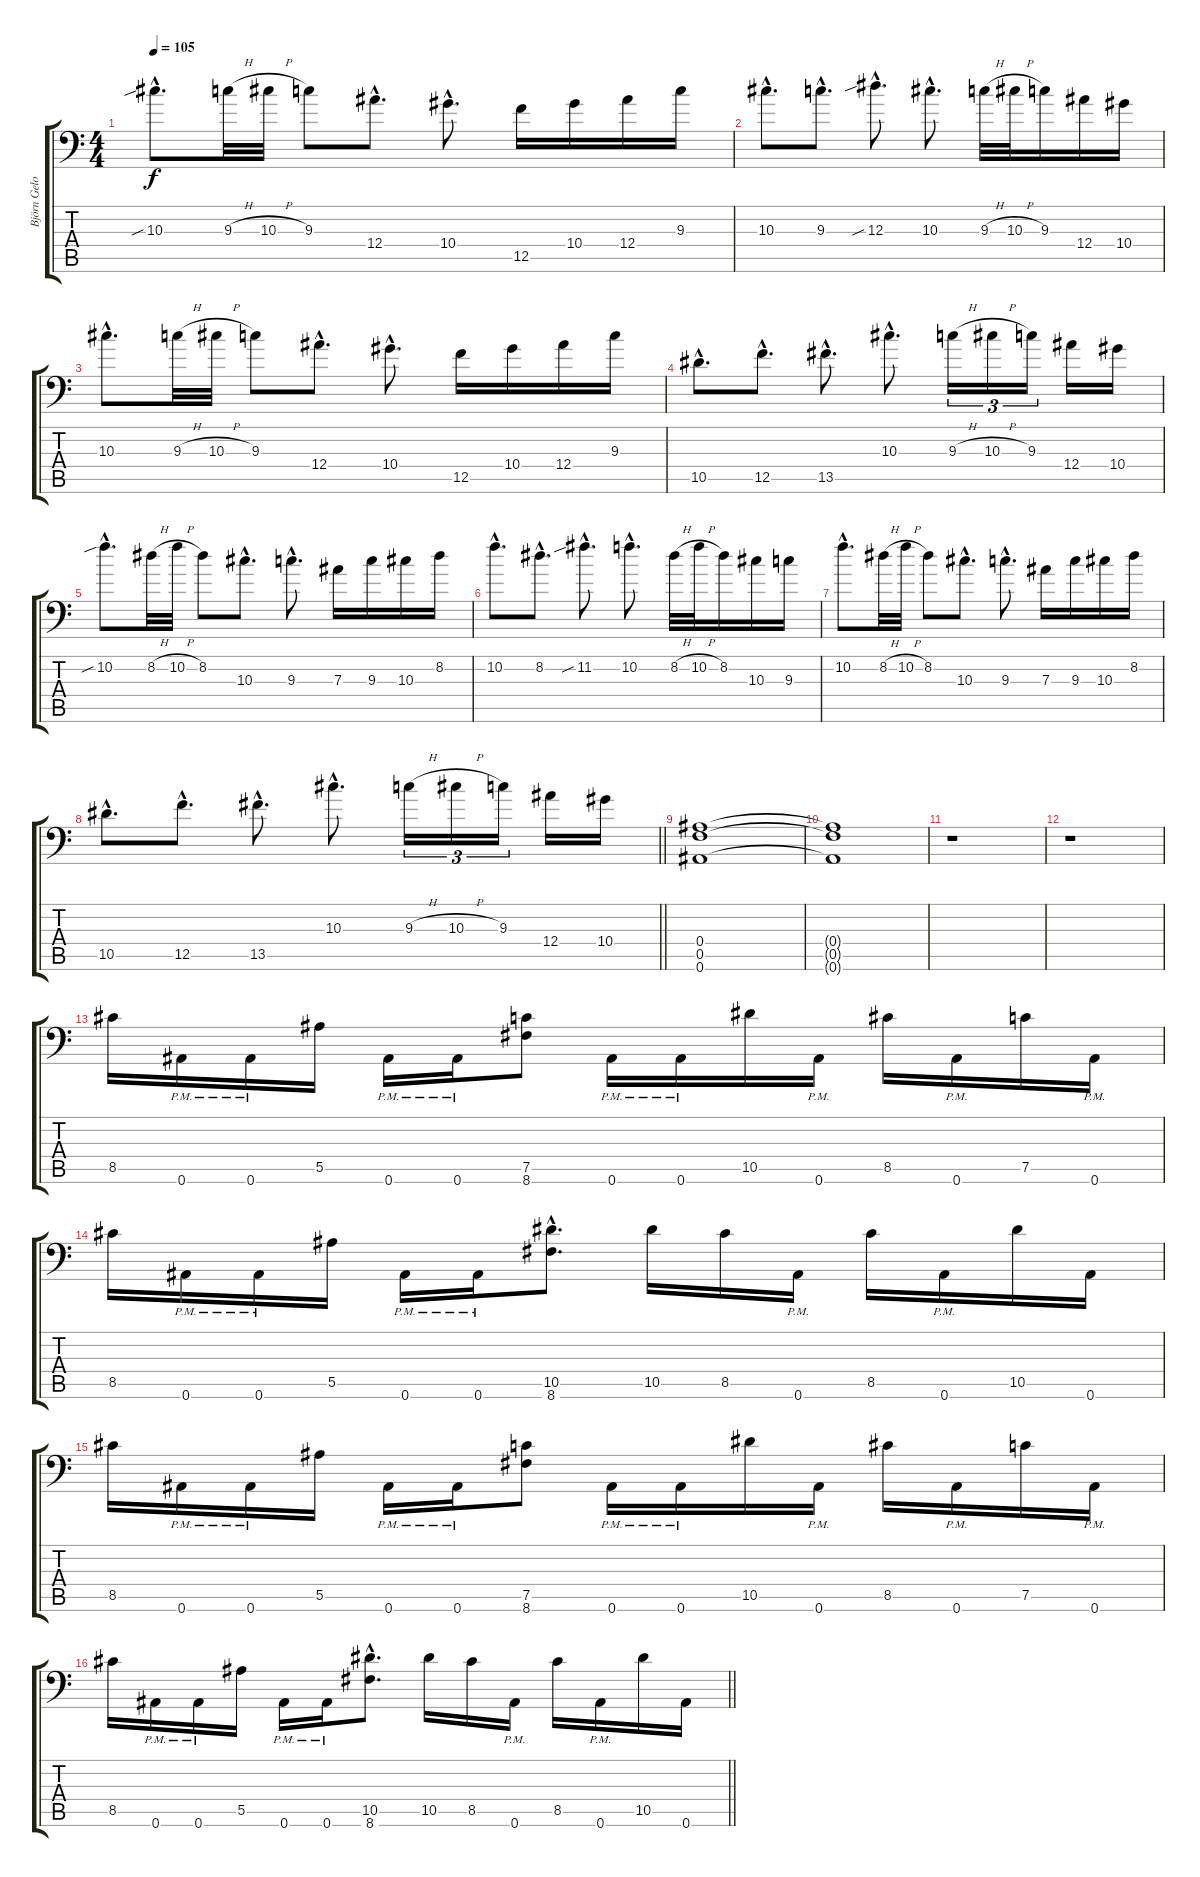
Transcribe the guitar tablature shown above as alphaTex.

\track ("Björn Gelotte" "Björn Gelo") {instrument distortionguitar}
\staff {score tabs}
\tuning (C4 G3 Eb3 Bb2 F2 Bb1) {hide}
\ts (4 4)
\tempo 105
\clef f4
\ks c
10.3{sib hac}.8{d dy f} 9.3{h}.32 10.3{h}.32 9.3.8 12.4{hac}.8{d} 10.4{hac}.8{d} 12.5.16 10.4.16 12.4.16 9.3.16 |
10.3{hac}.8{d} 9.3{hac}.8{d} 12.3{sib hac}.8{d} 10.3{hac}.8{d} 9.3{h}.32 10.3{h}.32 9.3.16 12.4.16 10.4.16 |
10.3{hac}.8{d} 9.3{h}.32 10.3{h}.32 9.3.8 12.4{hac}.8{d} 10.4{hac}.8{d} 12.5.16 10.4.16 12.4.16 9.3.16 |
10.5{hac}.8{d} 12.5{hac}.8{d} 13.5{hac}.8{d} 10.3{hac}.8{d} 9.3{h}.16{tu (3 2)} 10.3{h}.16{tu (3 2)} 9.3.16{tu (3 2)} 12.4.16 10.4.16 |
10.2{sib hac}.8{d} 8.2{h}.32 10.2{h}.32 8.2.8 10.3{hac}.8{d} 9.3{hac}.8{d} 7.3.16 9.3.16 10.3.16 8.2.16 |
10.2{hac}.8{d} 8.2{hac}.8{d} 11.2{sib hac}.8{d} 10.2{hac}.8{d} 8.2{h}.32 10.2{h}.32 8.2.16 10.3.16 9.3.16 |
10.2{hac}.8{d} 8.2{h}.32 10.2{h}.32 8.2.8 10.3{hac}.8{d} 9.3{hac}.8{d} 7.3.16 9.3.16 10.3.16 8.2.16 |
\barLineRight lightlight
10.5{hac}.8{d} 12.5{hac}.8{d} 13.5{hac}.8{d} 10.3{hac}.8{d} 9.3{h}.16{tu (3 2)} 10.3{h}.16{tu (3 2)} 9.3.16{tu (3 2)} 12.4.16 10.4.16 |
(0.4 0.5 0.6).1{volume 16 instrument distortionguitar} |
(0.4{t} 0.5{t} 0.6{t}).1 |
r.1 |
r.1 |
8.5.16 0.6{pm}.16 0.6{pm}.16 5.5.16 0.6{pm}.16 0.6{pm}.16 (7.5 8.6).8 0.6{pm}.16 0.6{pm}.16 10.5.16 0.6{pm}.16 8.5.16 0.6{pm}.16 7.5.16 0.6{pm}.16 |
8.5.16 0.6{pm}.16 0.6{pm}.16 5.5.16 0.6{pm}.16 0.6{pm}.16 (10.5{hac} 8.6{hac}).8{d} 10.5.16 8.5.16 0.6{pm}.16 8.5.16 0.6{pm}.16 10.5.16 0.6.16 |
8.5.16 0.6{pm}.16 0.6{pm}.16 5.5.16 0.6{pm}.16 0.6{pm}.16 (7.5 8.6).8 0.6{pm}.16 0.6{pm}.16 10.5.16 0.6{pm}.16 8.5.16 0.6{pm}.16 7.5.16 0.6{pm}.16 |
\barLineRight lightlight
8.5.16 0.6{pm}.16 0.6{pm}.16 5.5.16 0.6{pm}.16 0.6{pm}.16 (10.5{hac} 8.6{hac}).8{d} 10.5.16 8.5.16 0.6{pm}.16 8.5.16 0.6{pm}.16 10.5.16 0.6.16
